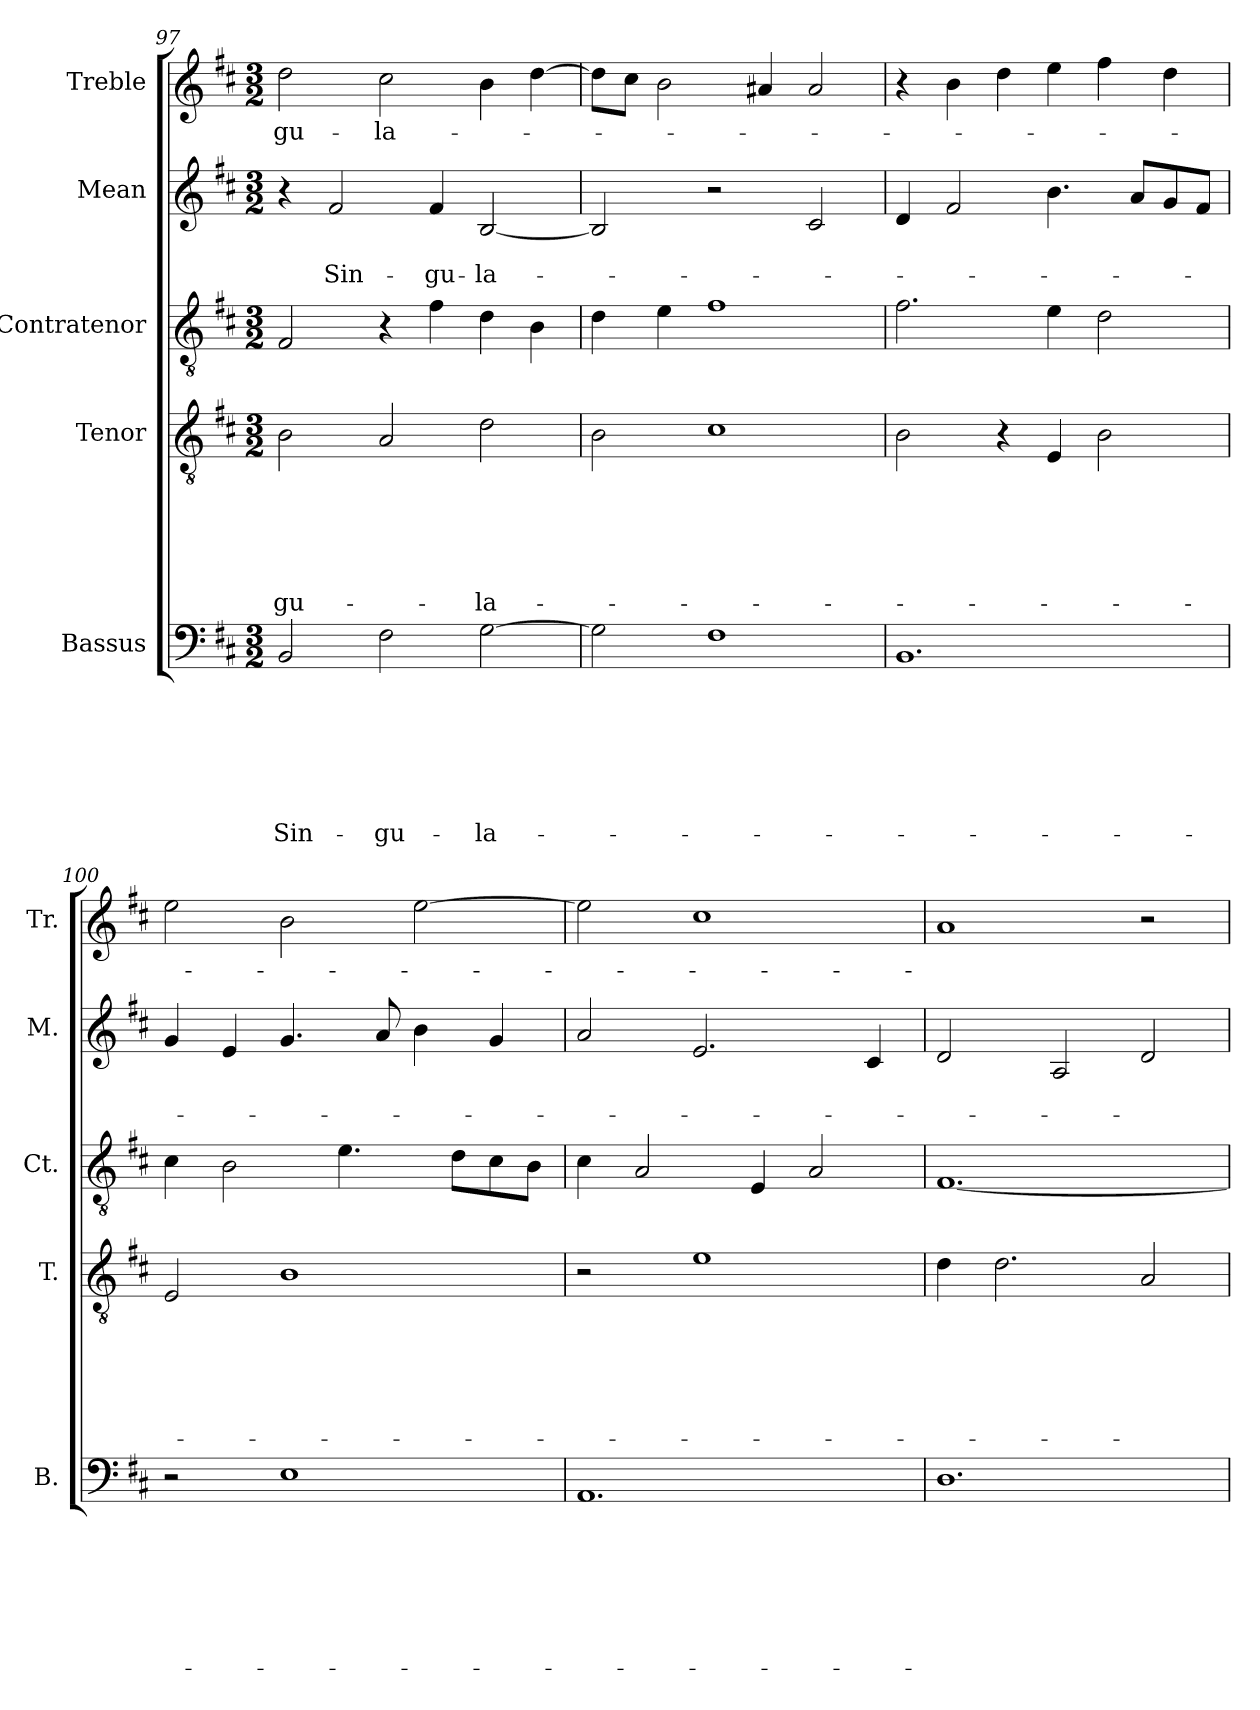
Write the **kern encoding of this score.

**kern	**text	**text	**text	**text	**text	**text	**text	**kern	**text	**text	**text	**text	**text	**text	**kern	**kern	**text	**text	**kern	**text
*part5	*part5	*part5	*part5	*part5	*part5	*part5	*part5	*part4	*part4	*part4	*part4	*part4	*part4	*part4	*part3	*part2	*part2	*part2	*part1	*part1
*staff5	*staff5	*staff5	*staff5	*staff5	*staff5	*staff5	*staff5	*staff4	*staff4	*staff4	*staff4	*staff4	*staff4	*staff4	*staff3	*staff2	*staff2	*staff2	*staff1	*staff1
*I"Bassus	*	*	*	*	*	*	*	*I"Tenor	*	*	*	*	*	*	*I"Contratenor	*I"Mean	*	*	*I"Treble	*
*I'B.	*	*	*	*	*	*	*	*I'T.	*	*	*	*	*	*	*I'Ct.	*I'M.	*	*	*I'Tr.	*
*clefF4	*	*	*	*	*	*	*	*clefGv2	*	*	*	*	*	*	*clefGv2	*clefG2	*	*	*clefG2	*
*k[f#c#]	*	*	*	*	*	*	*	*k[f#c#]	*	*	*	*	*	*	*k[f#c#]	*k[f#c#]	*	*	*k[f#c#]	*
*D:	*	*	*	*	*	*	*	*D:	*	*	*	*	*	*	*D:	*D:	*	*	*D:	*
*M3/2	*	*	*	*	*	*	*	*M3/2	*	*	*	*	*	*	*M3/2	*M3/2	*	*	*M3/2	*
=97	=97	=97	=97	=97	=97	=97	=97	=97	=97	=97	=97	=97	=97	=97	=97	=97	=97	=97	=97	=97
!	!	!	!	!	!	!	!LO:LY:b	!	!	!	!	!	!	!LO:LY:b	!	!	!	!	!	!LO:LY:b
2BB/	.	.	.	.	.	.	Sin-	2B\	.	.	.	.	.	-gu-	2F#/	4r	.	.	2dd\	-gu-
!	!	!	!	!	!	!	!	!	!	!	!	!	!	!	!	!	!	!LO:LY:b	!	!
.	.	.	.	.	.	.	.	.	.	.	.	.	.	.	.	2f#/	.	Sin-	.	.
!	!	!	!	!	!	!	!LO:LY:b	!	!	!	!	!	!	!	!	!	!	!	!	!LO:LY:b
2F#\	.	.	.	.	.	.	-gu-	2A/	.	.	.	.	.	.	4r	.	.	.	2cc#\	-la-
!	!	!	!	!	!	!	!	!	!	!	!	!	!	!	!	!	!	!LO:LY:b	!	!
.	.	.	.	.	.	.	.	.	.	.	.	.	.	.	4f#\	4f#/	.	-gu-	.	.
!	!	!	!	!	!	!	!LO:LY:b	!	!	!	!	!	!	!LO:LY:b	!	!	!	!LO:LY:b	!	!
[>2G\	.	.	.	.	.	.	-la-	2d\	.	.	.	.	.	-la-	4d\	[<2B/	.	-la-	4b\	.
.	.	.	.	.	.	.	.	.	.	.	.	.	.	.	4B\	.	.	.	[>4dd\	.
=98	=98	=98	=98	=98	=98	=98	=98	=98	=98	=98	=98	=98	=98	=98	=98	=98	=98	=98	=98	=98
2G\]	.	.	.	.	.	.	.	2B\	.	.	.	.	.	.	4d\	2B/]	.	.	8dd\L]	.
.	.	.	.	.	.	.	.	.	.	.	.	.	.	.	.	.	.	.	8cc#\J	.
.	.	.	.	.	.	.	.	.	.	.	.	.	.	.	4e\	.	.	.	2b\	.
1F#	.	.	.	.	.	.	.	1c#	.	.	.	.	.	.	1f#	2r	.	.	.	.
.	.	.	.	.	.	.	.	.	.	.	.	.	.	.	.	.	.	.	4a#/	.
.	.	.	.	.	.	.	.	.	.	.	.	.	.	.	.	2c#/	.	.	2a#/	.
!!LO:LB:g=z
=99	=99	=99	=99	=99	=99	=99	=99	=99	=99	=99	=99	=99	=99	=99	=99	=99	=99	=99	=99	=99
1.BB	.	.	.	.	.	.	.	2B\	.	.	.	.	.	.	2.f#\	4d/	.	.	4r	.
.	.	.	.	.	.	.	.	.	.	.	.	.	.	.	.	2f#/	.	.	4b\	.
.	.	.	.	.	.	.	.	4r	.	.	.	.	.	.	.	.	.	.	4dd\	.
.	.	.	.	.	.	.	.	4E/	.	.	.	.	.	.	4e\	4.b\	.	.	4ee\	.
.	.	.	.	.	.	.	.	2B\	.	.	.	.	.	.	2d\	.	.	.	4ff#\	.
.	.	.	.	.	.	.	.	.	.	.	.	.	.	.	.	8a/L	.	.	.	.
.	.	.	.	.	.	.	.	.	.	.	.	.	.	.	.	8g/	.	.	4dd\	.
.	.	.	.	.	.	.	.	.	.	.	.	.	.	.	.	8f#/J	.	.	.	.
=100	=100	=100	=100	=100	=100	=100	=100	=100	=100	=100	=100	=100	=100	=100	=100	=100	=100	=100	=100	=100
2r	.	.	.	.	.	.	.	2E/	.	.	.	.	.	.	4c#\	4g/	.	.	2ee\	.
.	.	.	.	.	.	.	.	.	.	.	.	.	.	.	2B\	4e/	.	.	.	.
1E	.	.	.	.	.	.	.	1B	.	.	.	.	.	.	.	4.g/	.	.	2b\	.
.	.	.	.	.	.	.	.	.	.	.	.	.	.	.	4.e\	.	.	.	.	.
.	.	.	.	.	.	.	.	.	.	.	.	.	.	.	.	8a/	.	.	.	.
.	.	.	.	.	.	.	.	.	.	.	.	.	.	.	.	4b\	.	.	[>2ee\	.
.	.	.	.	.	.	.	.	.	.	.	.	.	.	.	8d\L	.	.	.	.	.
.	.	.	.	.	.	.	.	.	.	.	.	.	.	.	8c#\	4g/	.	.	.	.
.	.	.	.	.	.	.	.	.	.	.	.	.	.	.	8B\J	.	.	.	.	.
=101	=101	=101	=101	=101	=101	=101	=101	=101	=101	=101	=101	=101	=101	=101	=101	=101	=101	=101	=101	=101
1.AA	.	.	.	.	.	.	.	2r	.	.	.	.	.	.	4c#\	2a/	.	.	2ee\]	.
.	.	.	.	.	.	.	.	.	.	.	.	.	.	.	2A/	.	.	.	.	.
.	.	.	.	.	.	.	.	1e	.	.	.	.	.	.	.	2.e/	.	.	1cc#	.
.	.	.	.	.	.	.	.	.	.	.	.	.	.	.	4E/	.	.	.	.	.
.	.	.	.	.	.	.	.	.	.	.	.	.	.	.	2A/	.	.	.	.	.
.	.	.	.	.	.	.	.	.	.	.	.	.	.	.	.	4c#/	.	.	.	.
=102	=102	=102	=102	=102	=102	=102	=102	=102	=102	=102	=102	=102	=102	=102	=102	=102	=102	=102	=102	=102
1.D	.	.	.	.	.	.	.	4d\	.	.	.	.	.	.	[<1.F#	2d/	.	.	1a	.
.	.	.	.	.	.	.	.	2.d\	.	.	.	.	.	.	.	.	.	.	.	.
.	.	.	.	.	.	.	.	.	.	.	.	.	.	.	.	2A/	.	.	.	.
.	.	.	.	.	.	.	.	2A/	.	.	.	.	.	.	.	2d/	.	.	2r	.
=	=	=	=	=	=	=	=	=	=	=	=	=	=	=	=	=	=	=	=	=
*-	*-	*-	*-	*-	*-	*-	*-	*-	*-	*-	*-	*-	*-	*-	*-	*-	*-	*-	*-	*-
